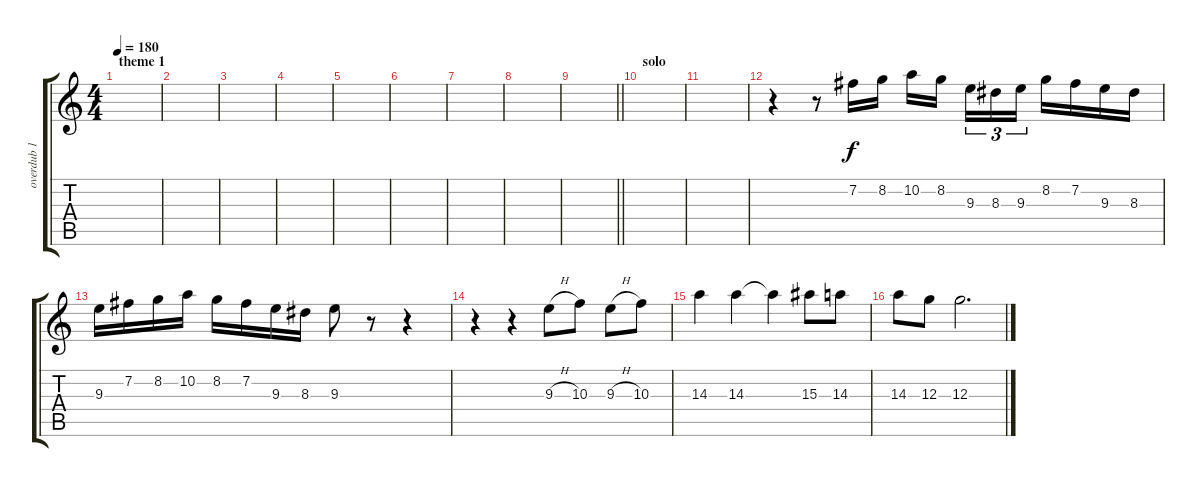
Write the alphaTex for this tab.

\track ("overdub 1" "overdub 1") {instrument overdrivenguitar}
\staff {score tabs}
\tuning (E4 B3 G3 D3 A2 E2) {hide}
\ts (4 4)
\section ("" "theme 1")
\tempo 180
\clef g2
\ks c
|
|
|
|
|
|
|
|
\barLineRight lightlight
|
\section ("" "solo")
|
|
r.4 r.8 7.2.16 8.2.16 10.2.16 8.2.16{beam splitsecondary} 9.3.16{tu (3 2)} 8.3.16{tu (3 2)} 9.3.16{tu (3 2)} 8.2.16 7.2.16 9.3.16 8.3.16 |
9.3.16 7.2.16 8.2.16 10.2.16 8.2.16 7.2.16 9.3.16 8.3.16 9.3.8 r.8 r.4 |
r.4 r.4 9.3{h}.8 10.3.8 9.3{h}.8 10.3.8 |
14.3.4 14.3.4 14.3{t}.4 15.3.8 14.3.8 |
14.3.8 12.3.8 12.3.2{d}
